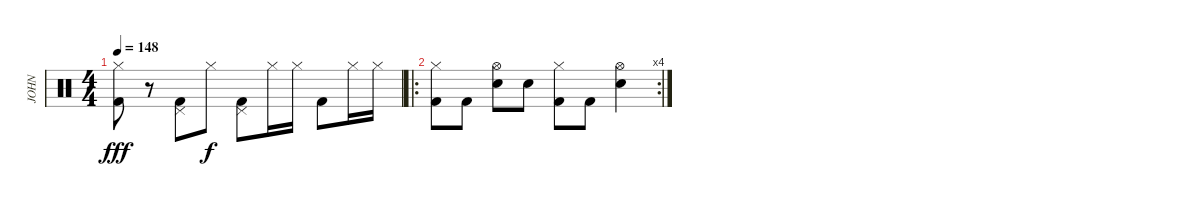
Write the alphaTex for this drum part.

\track ("JOHN" "JOHN") {instrument percussion}
\staff {score}
\articulation defaults
\ts (4 4)
\tempo 148
\clef neutral
\ks c
("Hi-Hat (closed)" "Kick (hit) 2").8{dy fff} r.8 ("Pedal Hi-Hat (hit)" "Kick (hit) 2").8 "Hi-Hat (closed)".8{dy f} ("Pedal Hi-Hat (hit)" "Kick (hit) 2").8 "Hi-Hat (closed)".16 "Hi-Hat (closed)".16 "Kick (hit) 2".8 "Hi-Hat (closed)".16 "Hi-Hat (closed)".16 |
\ro
\rc 4
("Hi-Hat (closed)" "Kick (hit) 2").8 "Kick (hit) 2".8 ("Hi-Hat (open)" "Snare (hit) 2").8 "Snare (hit) 2".8 ("Hi-Hat (closed)" "Kick (hit) 2").8 "Kick (hit) 2".8 ("Hi-Hat (open)" "Snare (hit) 2").4
